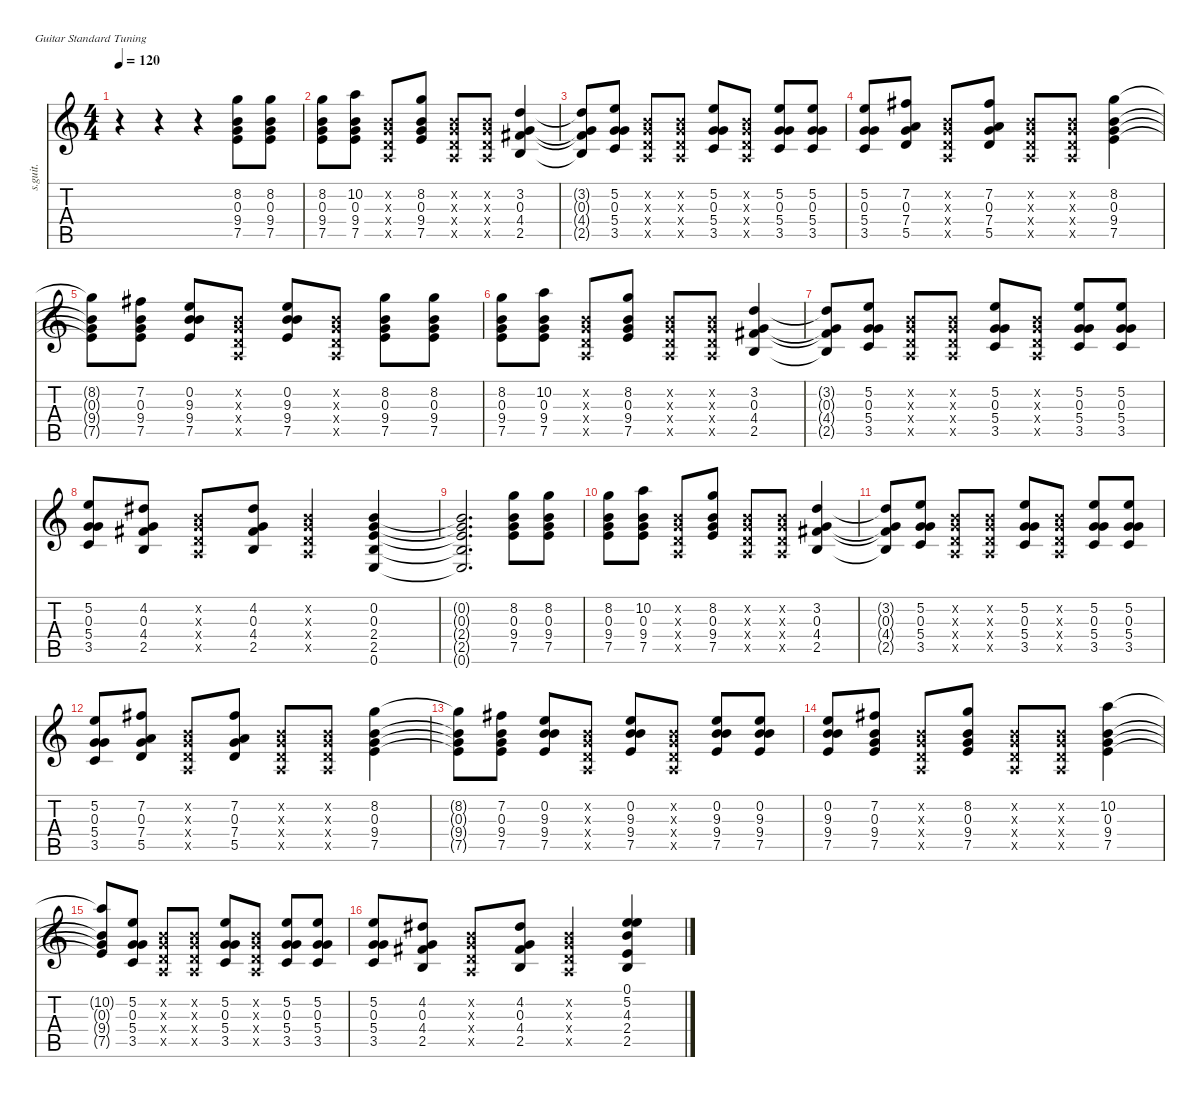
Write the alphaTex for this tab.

\defaultSystemsLayout 4
\hideDynamics
\bracketExtendMode nobrackets
\otherSystemsTrackNameOrientation horizontal
\track ("Steel Guitar" "s.guit.") {instrument acousticguitarsteel}
\staff {score tabs}
\tuning (E4 B3 G3 D3 A2 E2)
\ts (4 4)
\tempo 120
\clef g2
\ks c
r.4{dy mf instrument acousticguitarsteel beam Down} r.4{beam Down} r.4{beam Down} (7.5 9.4 0.3 8.2).8{beam Down} (7.5 9.4 0.3 8.2).8{beam Down} |
(7.5 9.4 0.3 8.2).8{beam Down} (7.5 9.4 0.3 10.2).8{beam Down} (0.2{x} 0.3{x} 0.4{x} 0.5{x}).8{beam Up} (7.5 9.4 0.3 8.2).8{beam Up} (0.2{x} 0.3{x} 0.4{x} 0.5{x}).8{beam Up} (0.2{x} 0.3{x} 0.4{x} 0.5{x}).8{beam Up} (2.5 4.4{acc #} 3.2 0.3).4{beam Up} |
(3.2{t} 0.3{t} 4.4{t acc #} 2.5{t}).8{beam Up} (5.2 0.3 5.4 3.5).8{beam Up} (0.5{x} 0.4{x} 0.3{x} 0.2{x}).8{beam Up} (0.2{x} 0.3{x} 0.4{x} 0.5{x}).8{beam Up} (5.2 0.3 5.4 3.5).8{beam Up} (0.2{x} 0.3{x} 0.4{x} 0.5{x}).8{beam Up} (3.5 5.4 0.3 5.2).8{beam Up} (3.5 5.4 0.3 5.2).8{beam Up} |
(3.5 5.4 0.3 5.2).8{beam Up} (5.5 7.4 0.3 7.2{acc #}).8{beam Up} (0.5{x} 0.4{x} 0.3{x} 0.2{x}).8{beam Up} (7.2{acc #} 0.3 7.4 5.5).8{beam Up} (0.5{x} 0.4{x} 0.3{x} 0.2{x}).8{beam Up} (0.5{x} 0.4{x} 0.3{x} 0.2{x}).8{beam Up} (8.2 0.3 9.4 7.5).4{beam Down} |
(8.2{t} 9.4{t} 7.5{t} 0.3{t}).8{beam Down} (7.2{acc #} 9.4 0.3 7.5).8{beam Down} (0.2 9.3 9.4 7.5).8{beam Up} (0.5{x} 0.4{x} 0.3{x} 0.2{x}).8{beam Up} (0.2 9.3 9.4 7.5).8{beam Up} (0.2{x} 0.3{x} 0.4{x} 0.5{x}).8{beam Up} (7.5 9.4 0.3 8.2).8{beam Down} (7.5 9.4 0.3 8.2).8{beam Down} |
(7.5 9.4 0.3 8.2).8{beam Down} (7.5 9.4 0.3 10.2).8{beam Down} (0.2{x} 0.3{x} 0.4{x} 0.5{x}).8{beam Up} (7.5 9.4 0.3 8.2).8{beam Up} (0.2{x} 0.3{x} 0.4{x} 0.5{x}).8{beam Up} (0.2{x} 0.3{x} 0.4{x} 0.5{x}).8{beam Up} (2.5 4.4{acc #} 3.2 0.3).4{beam Up} |
(3.2{t} 0.3{t} 4.4{t acc #} 2.5{t}).8{beam Up} (5.2 0.3 5.4 3.5).8{beam Up} (0.5{x} 0.4{x} 0.3{x} 0.2{x}).8{beam Up} (0.2{x} 0.3{x} 0.4{x} 0.5{x}).8{beam Up} (5.2 0.3 5.4 3.5).8{beam Up} (0.2{x} 0.3{x} 0.4{x} 0.5{x}).8{beam Up} (5.2 0.3 5.4 3.5).8{beam Up} (5.2 0.3 5.4 3.5).8{beam Up} |
(5.2 0.3 5.4 3.5).8{beam Up} (4.2{acc #} 0.3 4.4{acc #} 2.5).8{beam Up} (0.2{x} 0.3{x} 0.4{x} 0.5{x}).8{beam Up} (4.2{acc #} 0.3 4.4{acc #} 2.5).8{beam Up} (0.2{x} 0.3{x} 0.4{x} 0.5{x}).4{beam Up} (0.2 0.3 2.4 2.5 0.6).4{beam Up} |
(0.2{t} 0.3{t} 2.4{t} 2.5{t} 0.6{t}).2{d beam Up} (7.5 9.4 0.3 8.2).8{beam Down} (7.5 9.4 0.3 8.2).8{beam Down} |
(7.5 9.4 0.3 8.2).8{beam Down} (7.5 9.4 0.3 10.2).8{beam Down} (0.2{x} 0.3{x} 0.4{x} 0.5{x}).8{beam Up} (7.5 9.4 0.3 8.2).8{beam Up} (0.2{x} 0.3{x} 0.4{x} 0.5{x}).8{beam Up} (0.2{x} 0.3{x} 0.4{x} 0.5{x}).8{beam Up} (2.5 4.4{acc #} 3.2 0.3).4{beam Up} |
(3.2{t} 0.3{t} 4.4{t acc #} 2.5{t}).8{beam Up} (5.2 0.3 5.4 3.5).8{beam Up} (0.5{x} 0.4{x} 0.3{x} 0.2{x}).8{beam Up} (0.2{x} 0.3{x} 0.4{x} 0.5{x}).8{beam Up} (5.2 0.3 5.4 3.5).8{beam Up} (0.2{x} 0.3{x} 0.4{x} 0.5{x}).8{beam Up} (3.5 5.4 0.3 5.2).8{beam Up} (3.5 5.4 0.3 5.2).8{beam Up} |
(3.5 5.4 0.3 5.2).8{beam Up} (5.5 7.4 0.3 7.2{acc #}).8{beam Up} (0.5{x} 0.4{x} 0.3{x} 0.2{x}).8{beam Up} (7.2{acc #} 0.3 7.4 5.5).8{beam Up} (0.5{x} 0.4{x} 0.3{x} 0.2{x}).8{beam Up} (0.5{x} 0.4{x} 0.3{x} 0.2{x}).8{beam Up} (8.2 0.3 9.4 7.5).4{beam Down} |
(8.2{t} 9.4{t} 7.5{t} 0.3{t}).8{beam Down} (7.2{acc #} 9.4 0.3 7.5).8{beam Down} (0.2 9.3 9.4 7.5).8{beam Up} (0.5{x} 0.4{x} 0.3{x} 0.2{x}).8{beam Up} (0.2 9.3 9.4 7.5).8{beam Up} (0.2{x} 0.3{x} 0.4{x} 0.5{x}).8{beam Up} (7.5 9.4 9.3 0.2).8{beam Up} (7.5 9.4 9.3 0.2).8{beam Up} |
(7.5 9.4 9.3 0.2).8{beam Up} (7.5 9.4 0.3 7.2{acc #}).8{beam Up} (0.2{x} 0.3{x} 0.4{x} 0.5{x}).8{beam Up} (7.5 9.4 0.3 8.2).8{beam Up} (0.2{x} 0.3{x} 0.4{x} 0.5{x}).8{beam Up} (0.2{x} 0.3{x} 0.4{x} 0.5{x}).8{beam Up} (7.5 9.4 10.2 0.3).4{beam Down} |
(10.2{t} 0.3{t} 9.4{t} 7.5{t}).8{beam Up} (5.2 0.3 5.4 3.5).8{beam Up} (0.5{x} 0.4{x} 0.3{x} 0.2{x}).8{beam Up} (0.2{x} 0.3{x} 0.4{x} 0.5{x}).8{beam Up} (5.2 0.3 5.4 3.5).8{beam Up} (0.2{x} 0.3{x} 0.4{x} 0.5{x}).8{beam Up} (5.2 0.3 5.4 3.5).8{beam Up} (5.2 0.3 5.4 3.5).8{beam Up} |
(5.2 0.3 5.4 3.5).8{beam Up} (4.2{acc #} 0.3 4.4{acc #} 2.5).8{beam Up} (0.2{x} 0.3{x} 0.4{x} 0.5{x}).8{beam Up} (4.2{acc #} 0.3 4.4{acc #} 2.5).8{beam Up} (0.2{x} 0.3{x} 0.4{x} 0.5{x}).4{beam Up} (5.2 4.3 2.4 0.1 2.5).4{beam Up}
